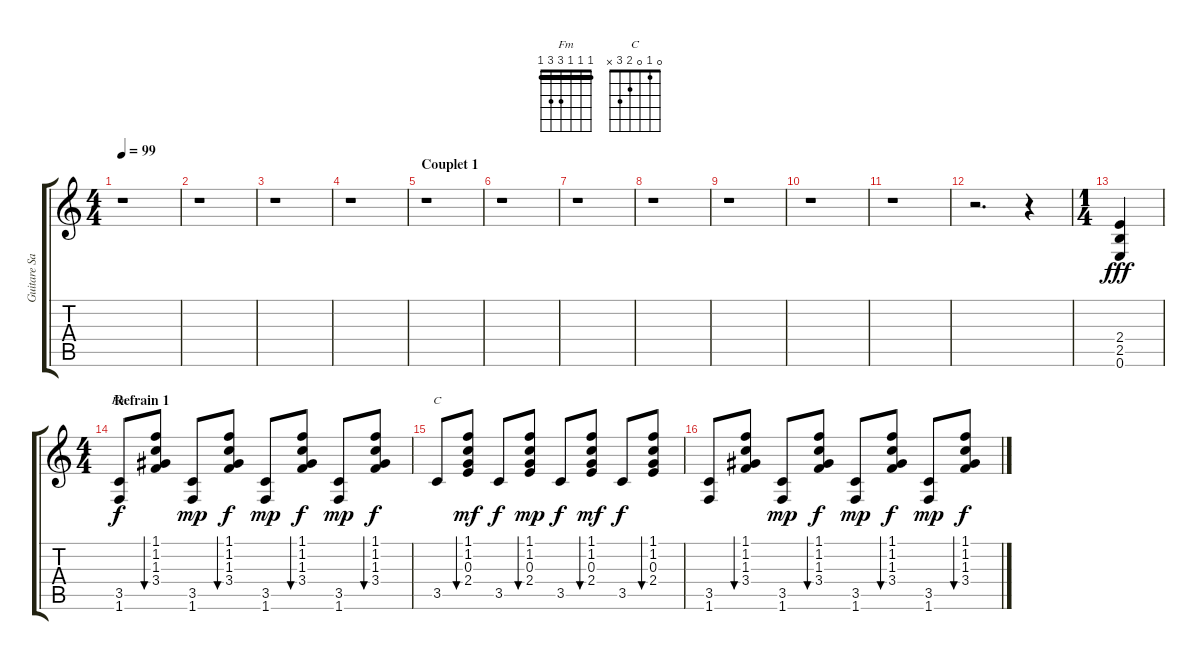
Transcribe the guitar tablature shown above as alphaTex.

\track ("Guitare Saturé" "Guitare Sa") {instrument overdrivenguitar}
\staff {score tabs}
\tuning (E4 B3 G3 D3 A2 E2) {hide}
\chord ("Fm" 1 1 1 3 3 1) {barre 1}
\chord ("C" 0 1 0 2 3 x)
\ts (4 4)
\tempo 99
\clef g2
\ks c
r.1{dy fff instrument overdrivenguitar} |
r.1 |
r.1 |
r.1 |
\section ("" "Couplet 1")
r.1 |
r.1 |
r.1 |
r.1 |
r.1 |
r.1 |
r.1 |
r.2{d} r.4 |
\ts (1 4)
(2.4 2.5 0.6).4 |
\ts (4 4)
\section ("" "Refrain 1")
(3.5 1.6).8{ch "Fm" dy f} (1.1 1.2 1.3 3.4).8{bu 30} (3.5 1.6).8{dy mp} (1.1 1.2 1.3 3.4).8{bu 30 dy f} (3.5 1.6).8{dy mp} (1.1 1.2 1.3 3.4).8{bu 30 dy f} (3.5 1.6).8{dy mp} (1.1 1.2 1.3 3.4).8{bu 30 dy f} |
3.5.8{ch "C"} (1.1 1.2 0.3 2.4).8{bu 30 dy mf} 3.5.8{dy f} (1.1 1.2 0.3 2.4).8{bu 30 dy mp} 3.5.8{dy f} (1.1 1.2 0.3 2.4).8{bu 30 dy mf} 3.5.8{dy f} (1.1 1.2 0.3 2.4).8{bu 30} |
(3.5 1.6).8 (1.1 1.2 1.3 3.4).8{bu 30} (3.5 1.6).8{dy mp} (1.1 1.2 1.3 3.4).8{bu 30 dy f} (3.5 1.6).8{dy mp} (1.1 1.2 1.3 3.4).8{bu 30 dy f} (3.5 1.6).8{dy mp} (1.1 1.2 1.3 3.4).8{bu 30 dy f}
